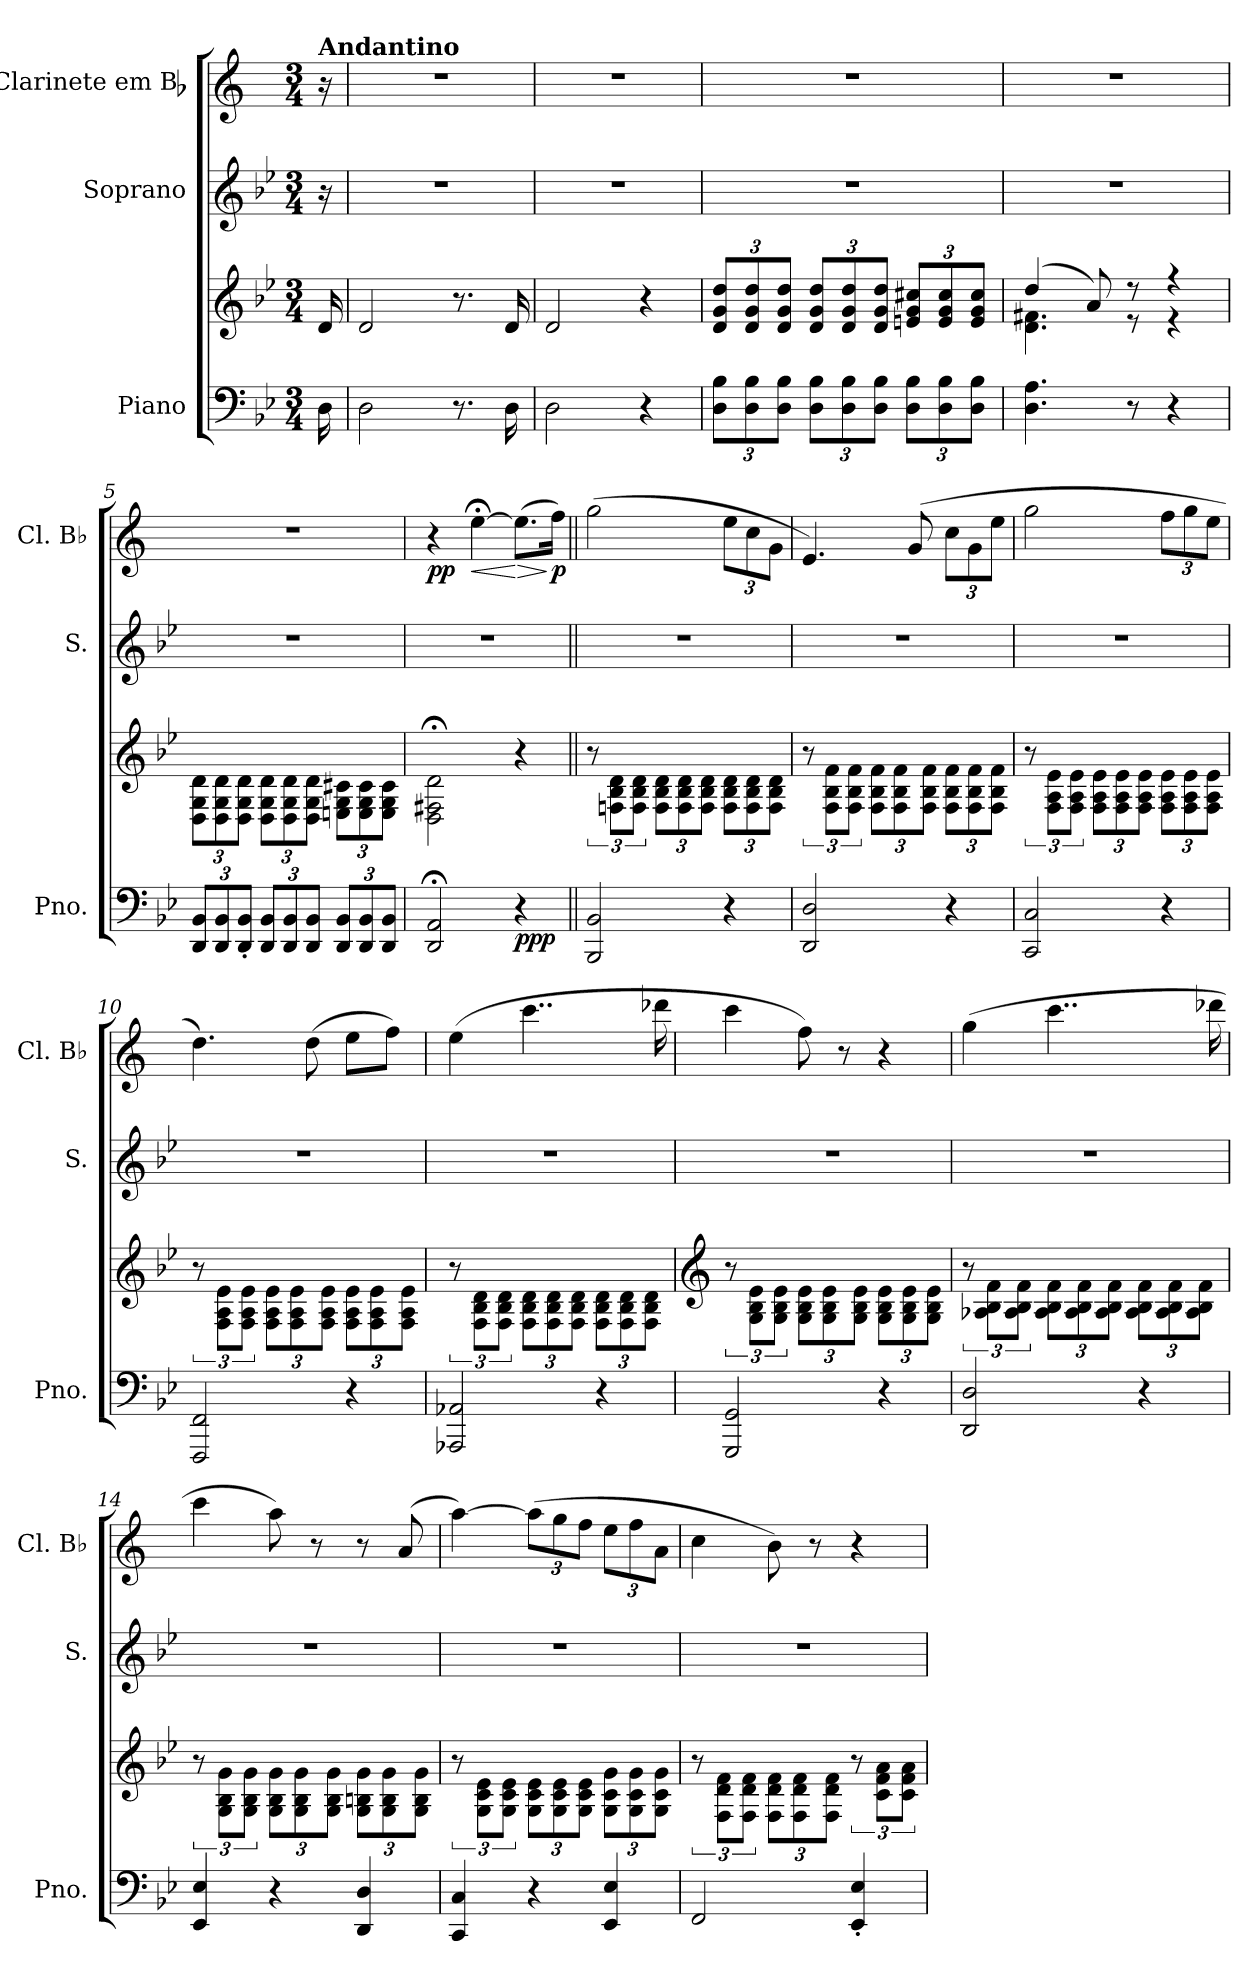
**kern	**kern	**dynam	**kern	**kern	**dynam
*part3	*part3	*part3	*part2	*part1	*part1
*staff4	*staff3	*staff3/4	*staff2	*staff1	*staff1
*I"Piano	*	*	*I"Soprano	*I"Clarinete em Bb	*
*I'Pno.	*	*	*I'S.	*I'Cl. Bb	*
*clefF4	*clefG2	*	*clefG2	*clefG2	*
*	*	*	*	*ITrd1c2	*
*k[b-e-]	*k[b-e-]	*	*k[b-e-]	*k[b-e-]	*
*M3/4	*M3/4	*	*M3/4	*M3/4	*
*MM72	*MM72	*	*MM72	*MM72	*
=	=	=	=	=	=
!	!	!	!	!LO:TX:a:B:t=Andantino	!
16D\	16d/	.	16r	16r	.
=1	=1	=1	=1	=1	=1
2D\	2d/	.	2.r	2.r	.
8.r	8.r	.	.	.	.
16D\	16d/	.	.	.	.
=2	=2	=2	=2	=2	=2
2D\	2d/	.	2.r	2.r	.
4r	4r	.	.	.	.
=3	=3	=3	=3	=3	=3
*Xbrackettup	*Xbrackettup	*	*	*	*
12D\ 12B-\L	12d/ 12g/ 12dd/L	.	2.r	2.r	.
12D\ 12B-\	12d/ 12g/ 12dd/	.	.	.	.
12D\ 12B-\J	12d/ 12g/ 12dd/J	.	.	.	.
12D\ 12B-\L	12d/ 12g/ 12dd/L	.	.	.	.
12D\ 12B-\	12d/ 12g/ 12dd/	.	.	.	.
12D\ 12B-\J	12d/ 12g/ 12dd/J	.	.	.	.
12D\ 12B-\L	12en/ 12g/ 12cc#X/L	.	.	.	.
12D\ 12B-\	12e/ 12g/ 12cc#/	.	.	.	.
12D\ 12B-\J	12e/ 12g/ 12cc#/J	.	.	.	.
=4	=4	=4	=4	=4	=4
*	*^	*	*	*	*
4.D\ 4.A\	(4dd/	4.d\ 4.f#X\	.	2.r	2.r	.
.	8a/)	.	.	.	.	.
8r	8r	8r	.	.	.	.
4r	4r	4r	.	.	.	.
*	*v	*v	*	*	*	*
=5	=5	=5	=5	=5	=5
12DD/ 12BB-/L	12D\ 12G\ 12d\L	.	2.r	2.r	.
12DD/ 12BB-/	12D\ 12G\ 12d\	.	.	.	.
12DD/' 12BB-/'J	12D\ 12G\ 12d\J	.	.	.	.
12DD/ 12BB-/L	12D\ 12G\ 12d\L	.	.	.	.
12DD/ 12BB-/	12D\ 12G\ 12d\	.	.	.	.
12DD/ 12BB-/J	12D\ 12G\ 12d\J	.	.	.	.
12DD/ 12BB-/L	12En\ 12G\ 12c#X\L	.	.	.	.
12DD/ 12BB-/	12E\ 12G\ 12c#\	.	.	.	.
12DD/ 12BB-/J	12E\ 12G\ 12c#\J	.	.	.	.
=6	=6	=6	=6	=6	=6
!	!	!	!	!	!LO:DY:b
2DD/;< 2AA/;<	2D\;< 2F#X\;< 2d\;<	.	2.r	4r	pp
!	!	!	!	!	!LO:HP:b
.	.	.	.	[4dd;<\	<
!	!	!LO:DY:b=2	!	!	!LO:HP:n=1:b
!	!	!LO:DY:n=1:b	!	!	!
4r	4r	pp p	.	(8.dd\L]	[ >
!	!	!	!	!	!LO:DY:n=1:b
.	.	.	.	16ee-\Jk)	] p
!!LO:LB:g=z
=7||	=7||	=7||	=7||	=7||	=7||
*	*brackettup	*	*	*	*
2BBB-/ 2BB-/	12r	.	2.r	(2ff\	.
.	12Fn\ 12B-\ 12d\L	.	.	.	.
.	12F\ 12B-\ 12d\J	.	.	.	.
*	*Xbrackettup	*	*	*	*
.	12F\ 12B-\ 12d\L	.	.	.	.
.	12F\ 12B-\ 12d\	.	.	.	.
.	12F\ 12B-\ 12d\J	.	.	.	.
*	*	*	*	*Xbrackettup	*
4r	12F\ 12B-\ 12d\L	.	.	12dd\L	.
.	12F\ 12B-\ 12d\	.	.	12b-\	.
.	12F\ 12B-\ 12d\J	.	.	12f\J	.
=8	=8	=8	=8	=8	=8
*	*brackettup	*	*	*	*
2DD/ 2D/	12r	.	2.r	4.d/)	.
.	12F\ 12B-\ 12f\L	.	.	.	.
.	12F\ 12B-\ 12f\J	.	.	.	.
*	*Xbrackettup	*	*	*	*
.	12F\ 12B-\ 12f\L	.	.	.	.
.	12F\ 12B-\ 12f\	.	.	.	.
.	.	.	.	(8f/	.
.	12F\ 12B-\ 12f\J	.	.	.	.
4r	12F\ 12B-\ 12f\L	.	.	12b-\L	.
.	12F\ 12B-\ 12f\	.	.	12f\	.
.	12F\ 12B-\ 12f\J	.	.	12dd\J	.
=9	=9	=9	=9	=9	=9
*	*brackettup	*	*	*	*
2CC/ 2C/	12r	.	2.r	2ff\	.
.	12F\ 12A\ 12e-\L	.	.	.	.
.	12F\ 12A\ 12e-\J	.	.	.	.
*	*Xbrackettup	*	*	*	*
.	12F\ 12A\ 12e-\L	.	.	.	.
.	12F\ 12A\ 12e-\	.	.	.	.
.	12F\ 12A\ 12e-\J	.	.	.	.
4r	12F\ 12A\ 12e-\L	.	.	12ee-\L	.
.	12F\ 12A\ 12e-\	.	.	12ff\	.
.	12F\ 12A\ 12e-\J	.	.	12dd\J	.
=10	=10	=10	=10	=10	=10
*	*brackettup	*	*	*	*
2FFF/ 2FF/	12r	.	2.r	4.cc\)	.
.	12F\ 12A\ 12e-\L	.	.	.	.
.	12F\ 12A\ 12e-\J	.	.	.	.
*	*Xbrackettup	*	*	*	*
.	12F\ 12A\ 12e-\L	.	.	.	.
.	12F\ 12A\ 12e-\	.	.	.	.
.	.	.	.	(8cc\	.
.	12F\ 12A\ 12e-\J	.	.	.	.
4r	12F\ 12A\ 12e-\L	.	.	8dd\L	.
.	12F\ 12A\ 12e-\	.	.	.	.
.	.	.	.	8ee-\J)	.
.	12F\ 12A\ 12e-\J	.	.	.	.
=11	=11	=11	=11	=11	=11
*	*brackettup	*	*	*	*
2AAA-X/ 2AA-X/	12r	.	2.r	(4dd\	.
.	12F\ 12B-\ 12d\L	.	.	.	.
.	12F\ 12B-\ 12d\J	.	.	.	.
*	*Xbrackettup	*	*	*	*
.	12F\ 12B-\ 12d\L	.	.	4..bb-\	.
.	12F\ 12B-\ 12d\	.	.	.	.
.	12F\ 12B-\ 12d\J	.	.	.	.
4r	12F\ 12B-\ 12d\L	.	.	.	.
.	12F\ 12B-\ 12d\	.	.	.	.
.	12F\ 12B-\ 12d\J	.	.	.	.
.	.	.	.	16ccc-X\	.
!!LO:LB:g=z
=12	=12	=12	=12	=12	=12
*	*clefG2	*	*	*	*
*	*brackettup	*	*	*	*
2GGG/ 2GG/	12r	.	2.r	4bb-\	.
.	12G\ 12B-\ 12e-\L	.	.	.	.
.	12G\ 12B-\ 12e-\J	.	.	.	.
*	*Xbrackettup	*	*	*	*
.	12G\ 12B-\ 12e-\L	.	.	8ee-\)	.
.	12G\ 12B-\ 12e-\	.	.	.	.
.	.	.	.	8r	.
.	12G\ 12B-\ 12e-\J	.	.	.	.
4r	12G\ 12B-\ 12e-\L	.	.	4r	.
.	12G\ 12B-\ 12e-\	.	.	.	.
.	12G\ 12B-\ 12e-\J	.	.	.	.
=13	=13	=13	=13	=13	=13
*	*brackettup	*	*	*	*
2DD/ 2D/	12r	.	2.r	(4ff\	.
.	12A-X\ 12B-\ 12f\L	.	.	.	.
.	12A-\ 12B-\ 12f\J	.	.	.	.
*	*Xbrackettup	*	*	*	*
.	12A-\ 12B-\ 12f\L	.	.	4..bb-\	.
.	12A-\ 12B-\ 12f\	.	.	.	.
.	12A-\ 12B-\ 12f\J	.	.	.	.
4r	12A-\ 12B-\ 12f\L	.	.	.	.
.	12A-\ 12B-\ 12f\	.	.	.	.
.	12A-\ 12B-\ 12f\J	.	.	.	.
.	.	.	.	16ccc-X\	.
=14	=14	=14	=14	=14	=14
*	*brackettup	*	*	*	*
4EE-/ 4E-/	12r	.	2.r	4bb-\	.
.	12G\ 12B-\ 12g\L	.	.	.	.
.	12G\ 12B-\ 12g\J	.	.	.	.
*	*Xbrackettup	*	*	*	*
4r	12G\ 12B-\ 12g\L	.	.	8gg\)	.
.	12G\ 12B-\ 12g\	.	.	.	.
.	.	.	.	8r	.
.	12G\ 12B-\ 12g\J	.	.	.	.
4DD/ 4D/	12G\ 12Bn\ 12g\L	.	.	8r	.
.	12G\ 12B\ 12g\	.	.	.	.
.	.	.	.	(8g/	.
.	12G\ 12B\ 12g\J	.	.	.	.
=15	=15	=15	=15	=15	=15
*	*brackettup	*	*	*	*
4CC/ 4C/	12r	.	2.r	[4gg\)	.
.	12G\ 12c\ 12e-\L	.	.	.	.
.	12G\ 12c\ 12e-\J	.	.	.	.
*	*Xbrackettup	*	*	*	*
4r	12G\ 12c\ 12e-\L	.	.	(12gg\L]	.
.	12G\ 12c\ 12e-\	.	.	12ff\	.
.	12G\ 12c\ 12e-\J	.	.	12ee-\J	.
4EE-/ 4E-/	12G\ 12c\ 12g\L	.	.	12dd\L	.
.	12G\ 12c\ 12g\	.	.	12ee-\	.
.	12G\ 12c\ 12g\J	.	.	12g\J	.
=16	=16	=16	=16	=16	=16
*	*brackettup	*	*	*	*
2FF/	12r	.	2.r	4b-\	.
.	12F\ 12d\ 12f\L	.	.	.	.
.	12F\ 12d\ 12f\J	.	.	.	.
*	*Xbrackettup	*	*	*	*
.	12F\ 12d\ 12f\L	.	.	8a\)	.
.	12F\ 12d\ 12f\	.	.	.	.
.	.	.	.	8r	.
.	12F\ 12d\ 12f\J	.	.	.	.
*	*brackettup	*	*	*	*
4EE-/' 4E-/'	12r	.	.	4r	.
.	12c\ 12f\ 12a\L	.	.	.	.
.	12c\ 12f\ 12a\J	.	.	.	.
=	=	=	=	=	=
*-	*-	*-	*-	*-	*-
